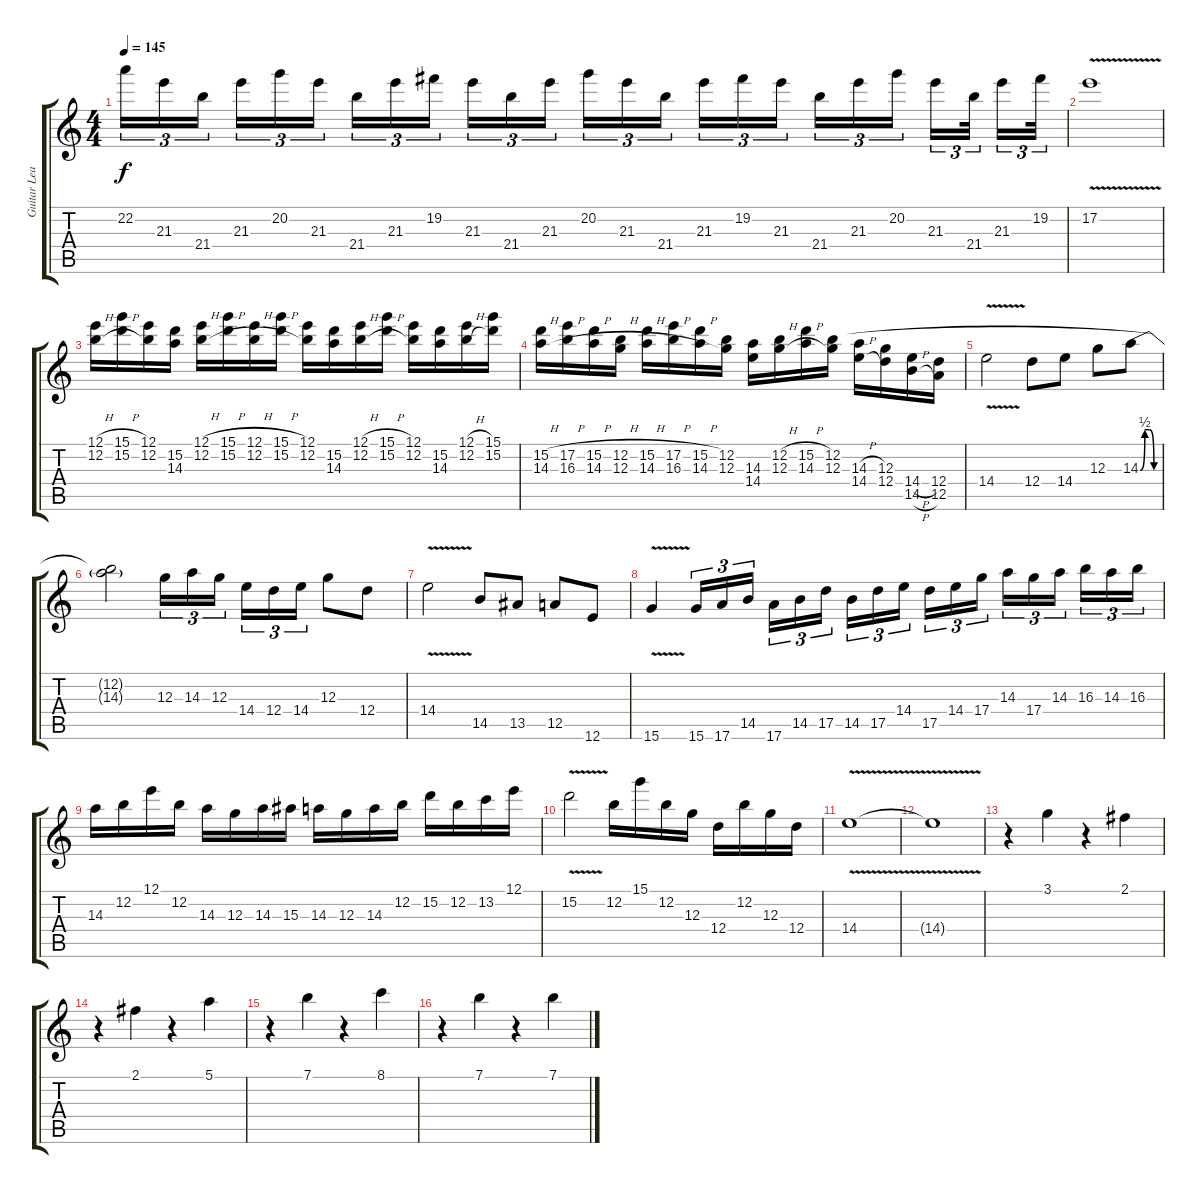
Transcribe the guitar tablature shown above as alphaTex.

\track ("Guitar Lead" "Guitar Lea") {instrument distortionguitar}
\staff {score tabs}
\tuning (E4 B3 G3 D3 A2 E2) {hide}
\ts (4 4)
\tempo 145
\clef g2
\ks c
22.2.16{tu (3 2) dy f} 21.3.16{tu (3 2)} 21.4.16{tu (3 2)} 21.3.16{tu (3 2)} 20.2.16{tu (3 2)} 21.3.16{tu (3 2)} 21.4.16{tu (3 2)} 21.3.16{tu (3 2)} 19.2.16{tu (3 2)} 21.3.16{tu (3 2)} 21.4.16{tu (3 2)} 21.3.16{tu (3 2)} 20.2.16{tu (3 2)} 21.3.16{tu (3 2)} 21.4.16{tu (3 2)} 21.3.16{tu (3 2)} 19.2.16{tu (3 2)} 21.3.16{tu (3 2)} 21.4.16{tu (3 2)} 21.3.16{tu (3 2)} 20.2.16{tu (3 2)} 21.3.16{tu (3 2)} 21.4.32{tu (3 2)} 21.3.16{tu (3 2)} 19.2.32{tu (3 2)} |
17.2{v}.1 |
(12.1{h} 12.2{h}).16 (15.1{h} 15.2{h}).16 (12.1 12.2).16 (15.2 14.3).16 (12.1{h} 12.2{h}).16 (15.1{h} 15.2{h}).16 (12.1{h} 12.2{h}).16 (15.1{h} 15.2{h}).16 (12.1 12.2).16 (15.2 14.3).16 (12.1{h} 12.2{h}).16 (15.1{h} 15.2{h}).16 (12.1 12.2).16 (15.2 14.3).16 (12.1{h} 12.2{h}).16 (15.1 15.2).16 |
(15.2{h} 14.3{h}).16 (17.2{h} 16.3{h}).16 (15.2{h} 14.3{h}).16 (12.2{h} 12.3{h}).16 (15.2{h} 14.3{h}).16 (17.2{h} 16.3{h}).16 (15.2{h} 14.3{h}).16 (12.2 12.3).16 (14.3 14.4).16 (12.2{h} 12.3{h}).16 (15.2{h} 14.3{h}).16 (12.2 12.3).16 (14.3{h} 14.4{h}).16 (12.3 12.4).16 (14.4{h} 14.5{h}).16 (12.4 12.5).16 |
14.4{v}.2 12.4.8 14.4.8 12.3.8 14.3{be (custom 0 0 15 2 30 2 45 0 60 0)}.8 |
(12.2{t} 14.3{t}).2 12.3.16{tu (3 2)} 14.3.16{tu (3 2)} 12.3.16{tu (3 2)} 14.4.16{tu (3 2)} 12.4.16{tu (3 2)} 14.4.16{tu (3 2)} 12.3.8 12.4.8 |
14.4{v}.2 14.5.8 13.5.8 12.5.8 12.6.8 |
15.6{v}.4 15.6.16{tu (3 2)} 17.6.16{tu (3 2)} 14.5.16{tu (3 2)} 17.6.16{tu (3 2)} 14.5.16{tu (3 2)} 17.5.16{tu (3 2)} 14.5.16{tu (3 2)} 17.5.16{tu (3 2)} 14.4.16{tu (3 2)} 17.5.16{tu (3 2)} 14.4.16{tu (3 2)} 17.4.16{tu (3 2)} 14.3.16{tu (3 2)} 17.4.16{tu (3 2)} 14.3.16{tu (3 2)} 16.3.16{tu (3 2)} 14.3.16{tu (3 2)} 16.3.16{tu (3 2)} |
14.3.16 12.2.16 12.1.16 12.2.16 14.3.16 12.3.16 14.3.16 15.3.16 14.3.16 12.3.16 14.3.16 12.2.16 15.2.16 12.2.16 13.2.16 12.1.16 |
15.2{v}.2 12.2.16 15.1.16 12.2.16 12.3.16 12.4.16 12.2.16 12.3.16 12.4.16 |
14.4{v}.1 |
14.4{t}.1 |
r.4 3.1.4 r.4 2.1.4 |
r.4 2.1.4 r.4 5.1.4 |
r.4 7.1.4 r.4 8.1.4 |
r.4 7.1.4 r.4 7.1.4
